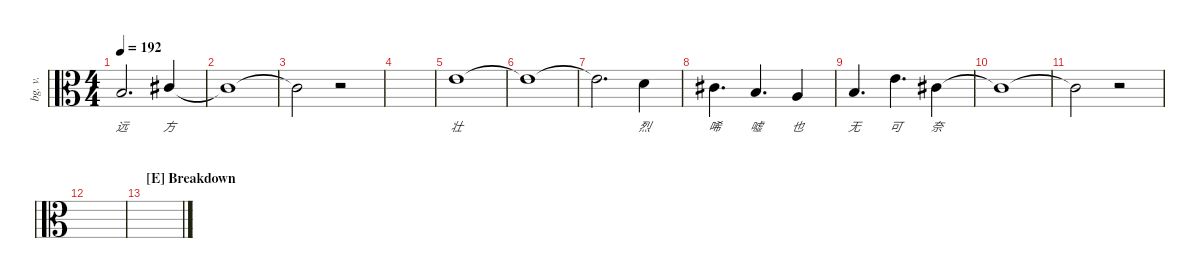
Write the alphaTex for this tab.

\defaultSystemsLayout 4
\hideDynamics
\bracketExtendMode nobrackets
\otherSystemsTrackNameOrientation horizontal
\track ("Background Vocal" "bg. v.") {instrument viola}
\staff {score}
\tuning (A4 D4 G3 C3)
\ts (4 4)
\tempo 192
\clef c3
\ks c
4.3.2{d lyrics (0 "远") lyrics (1 "") lyrics (2 "") lyrics (3 "") lyrics (4 "") dy mf beam Up} 6.3{acc #}.4{lyrics (0 "方") lyrics (1 "") lyrics (2 "") lyrics (3 "") lyrics (4 "") beam Up} |
6.3{t acc #}.1{beam Down} |
6.3{t acc #}.2{beam Down} r.2{beam Down} |
|
2.2.1{lyrics (0 "壮") lyrics (1 "") lyrics (2 "") lyrics (3 "") lyrics (4 "") beam Down} |
2.2{t}.1{beam Down} |
2.2{t}.2{d beam Down} 7.3.4{lyrics (0 "烈") lyrics (1 "") lyrics (2 "") lyrics (3 "") lyrics (4 "") beam Down} |
6.3{acc #}.4{d lyrics (0 "唏") lyrics (1 "") lyrics (2 "") lyrics (3 "") lyrics (4 "") beam Down} 4.3.4{d lyrics (0 "嘘") lyrics (1 "") lyrics (2 "") lyrics (3 "") lyrics (4 "") beam Up} 2.3.4{lyrics (0 "也") lyrics (1 "") lyrics (2 "") lyrics (3 "") lyrics (4 "") beam Up} |
4.3.4{d lyrics (0 "无") lyrics (1 "") lyrics (2 "") lyrics (3 "") lyrics (4 "") beam Up} 9.3.4{d lyrics (0 "可") lyrics (1 "") lyrics (2 "") lyrics (3 "") lyrics (4 "") beam Down} 6.3{acc #}.4{lyrics (0 "奈") lyrics (1 "") lyrics (2 "") lyrics (3 "") lyrics (4 "") beam Down} |
6.3{t acc #}.1{beam Down} |
6.3{t acc #}.2{beam Down} r.2{beam Down} |
|
\section ("E" "Breakdown")
